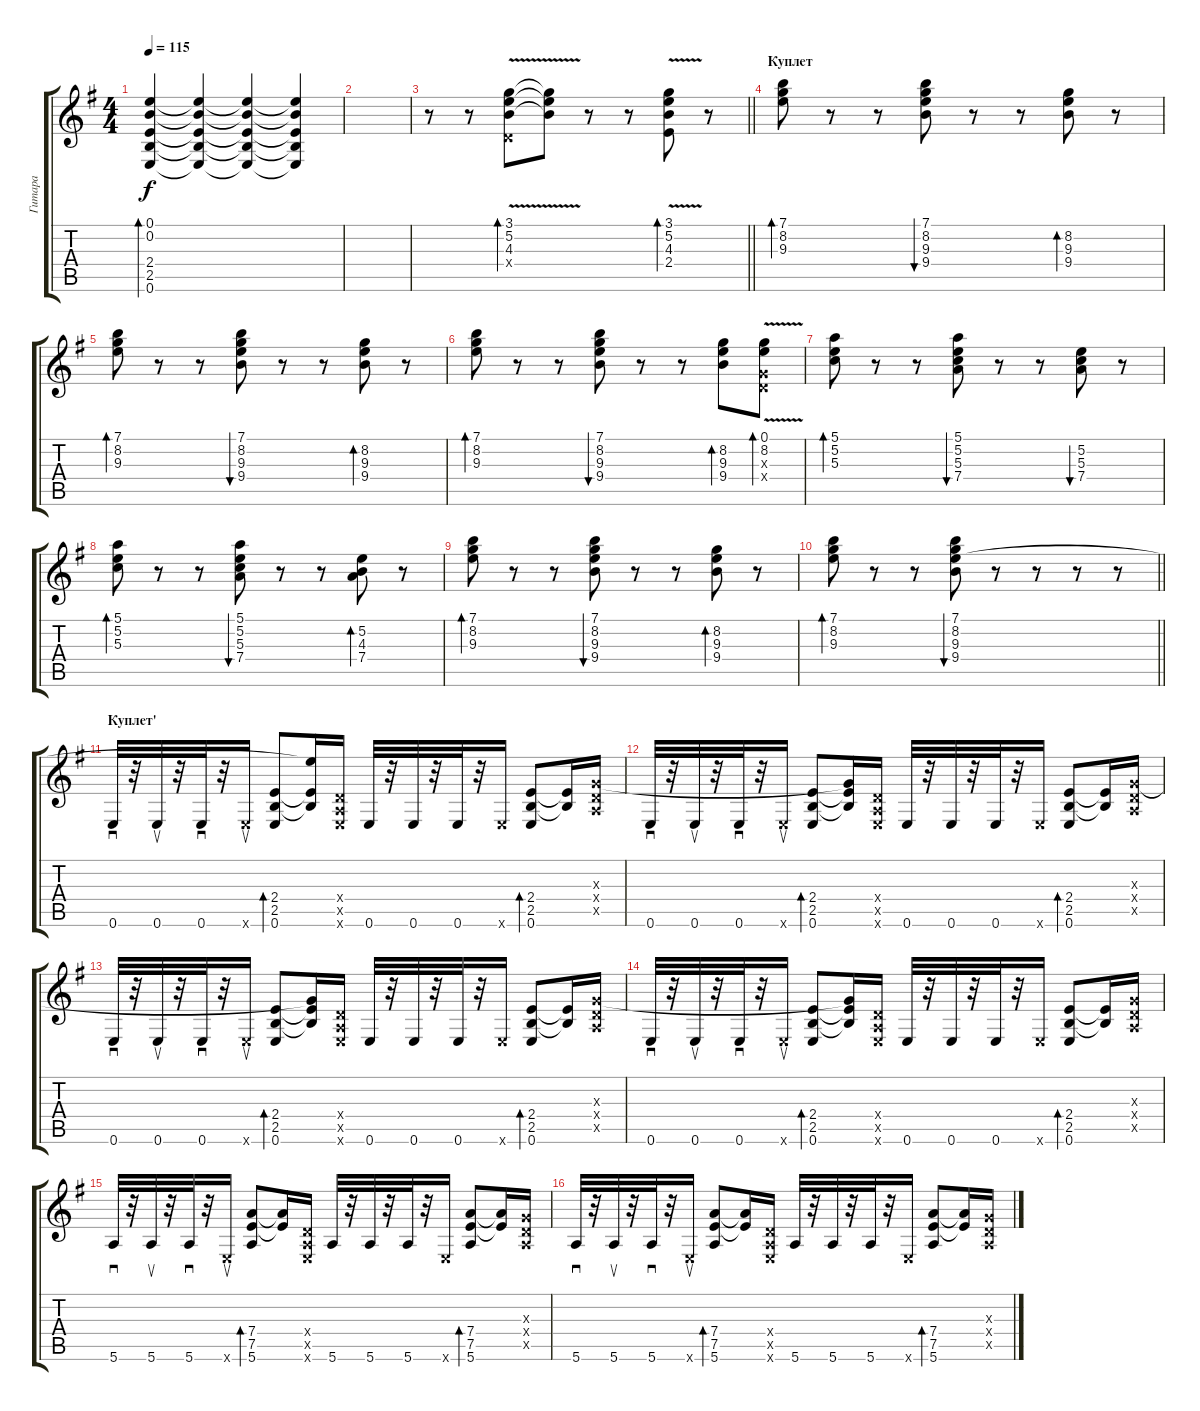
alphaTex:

\track ("Гитара" "Гитара") {instrument overdrivenguitar}
\staff {score tabs}
\tuning (E4 B3 G3 D3 A2 E2) {hide}
\ts (4 4)
\tempo 115
\clef g2
\ks g
(0.1 0.2 2.4 2.5 0.6).4{bd 60 dy f} (0.1{t} 0.2{t} 2.4{t} 2.5{t} 0.6{t}).4 (0.1{t} 0.2{t} 2.4{t} 2.5{t} 0.6{t}).4 (0.1{t} 0.2{t} 2.4{t} 2.5{t} 0.6{t}).4 |
|
\barLineRight lightlight
r.8{volume 16} r.8 (3.1{v} 5.2{v} 4.3 0.4{x}).8{bd 60} (3.1{t} 5.2{t} 4.3{t}).8 r.8 r.8 (3.1{v} 5.2{v} 4.3 2.4).8{bd 60} r.8 |
\section ("" "Куплет")
(7.1 8.2 9.3).8{bd 60} r.8 r.8 (7.1 8.2 9.3 9.4).8{bu 60} r.8 r.8 (8.2 9.3 9.4).8{bd 60} r.8 |
(7.1 8.2 9.3).8{bd 60} r.8 r.8 (7.1 8.2 9.3 9.4).8{bu 60} r.8 r.8 (8.2 9.3 9.4).8{bd 60} r.8 |
(7.1 8.2 9.3).8{bd 60} r.8 r.8 (7.1 8.2 9.3 9.4).8{bu 60} r.8 r.8 (8.2 9.3 9.4).8{bd 60} (0.1{v} 8.2{v} 0.3{x} 0.4{x}).8{bd 60} |
(5.1 5.2 5.3).8{bd 60} r.8 r.8 (5.1 5.2 5.3 7.4).8{bu 60} r.8 r.8 (5.2 5.3 7.4).8{bu 60} r.8 |
(5.1 5.2 5.3).8{bd 60} r.8 r.8 (5.1 5.2 5.3 7.4).8{bu 60} r.8 r.8 (5.2 4.3 7.4).8{bd 60} r.8 |
(7.1 8.2 9.3).8{bd 60} r.8 r.8 (7.1 8.2 9.3 9.4).8{bu 60} r.8 r.8 (8.2 9.3 9.4).8{bd 60} r.8 |
\barLineRight lightlight
(7.1 8.2 9.3).8{bd 60} r.8 r.8 (7.1 8.2 9.3 9.4).8{bu 60} r.8 r.8 r.8 r.8 |
\section ("" "Куплет'")
0.6.32{sd instrument overdrivenguitar} r.32 0.6.32{su} r.32 0.6.32{sd} r.32 0.6{x}.16{su} (2.4 2.5 0.6).8{bd 60} (9.3{t} 2.4{t} 2.5{t}).16 (0.4{x} 0.5{x} 0.6{x}).16 0.6.32 r.32 0.6.32 r.32 0.6.32 r.32 0.6{x}.16 (2.4 2.5 0.6).8{bd 60} (2.4{t} 2.5{t}).16 (0.3{x} 0.4{x} 0.5{x}).16 |
0.6.32{sd} r.32 0.6.32{su} r.32 0.6.32{sd} r.32 0.6{x}.16{su} (2.4 2.5 0.6).8{bd 60} (0.3{t} 2.4{t} 2.5{t}).16 (0.4{x} 0.5{x} 0.6{x}).16 0.6.32 r.32 0.6.32 r.32 0.6.32 r.32 0.6{x}.16 (2.4 2.5 0.6).8{bd 60} (2.4{t} 2.5{t}).16 (0.3{x} 0.4{x} 0.5{x}).16 |
0.6.32{sd} r.32 0.6.32{su} r.32 0.6.32{sd} r.32 0.6{x}.16{su} (2.4 2.5 0.6).8{bd 60} (0.3{t} 2.4{t} 2.5{t}).16 (0.4{x} 0.5{x} 0.6{x}).16 0.6.32 r.32 0.6.32 r.32 0.6.32 r.32 0.6{x}.16 (2.4 2.5 0.6).8{bd 60} (2.4{t} 2.5{t}).16 (0.3{x} 0.4{x} 0.5{x}).16 |
0.6.32{sd} r.32 0.6.32{su} r.32 0.6.32{sd} r.32 0.6{x}.16{su} (2.4 2.5 0.6).8{bd 60} (0.3{t} 2.4{t} 2.5{t}).16 (0.4{x} 0.5{x} 0.6{x}).16 0.6.32 r.32 0.6.32 r.32 0.6.32 r.32 0.6{x}.16 (2.4 2.5 0.6).8{bd 60} (2.4{t} 2.5{t}).16 (0.3{x} 0.4{x} 0.5{x}).16 |
5.6.32{sd} r.32 5.6.32{su} r.32 5.6.32{sd} r.32 0.6{x}.16{su} (7.4 7.5 5.6).8{bd 60} (7.4{t} 7.5{t}).16 (0.4{x} 0.5{x} 0.6{x}).16 5.6.32 r.32 5.6.32 r.32 5.6.32 r.32 0.6{x}.16 (7.4 7.5 5.6).8{bd 60} (7.4{t} 7.5{t}).16 (0.3{x} 0.4{x} 0.5{x}).16 |
5.6.32{sd} r.32 5.6.32{su} r.32 5.6.32{sd} r.32 0.6{x}.16{su} (7.4 7.5 5.6).8{bd 60} (7.4{t} 7.5{t}).16 (0.4{x} 0.5{x} 0.6{x}).16 5.6.32 r.32 5.6.32 r.32 5.6.32 r.32 0.6{x}.16 (7.4 7.5 5.6).8{bd 60} (7.4{t} 7.5{t}).16 (0.3{x} 0.4{x} 0.5{x}).16
